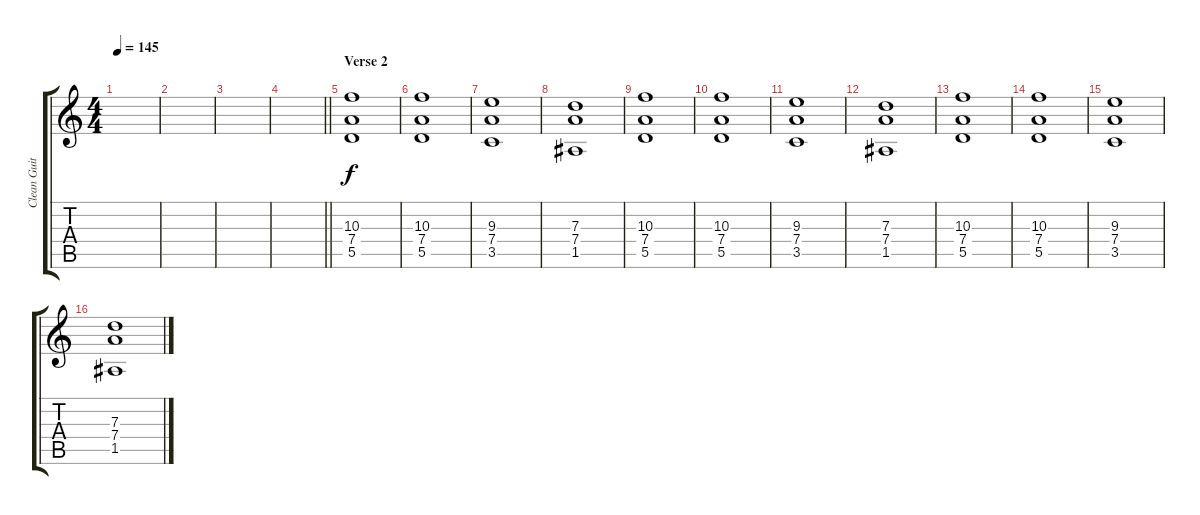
\track ("Clean Guitar" "Clean Guit") {instrument electricguitarclean}
\staff {score tabs}
\tuning (E4 B3 G3 D3 A2 E2) {hide}
\ts (4 4)
\tempo 145
\clef g2
\ks c
|
|
|
\barLineRight lightlight
|
\section ("" "Verse 2")
(10.3 7.4 5.5).1 |
(10.3 7.4 5.5).1 |
(9.3 7.4 3.5).1 |
(7.3 7.4 1.5).1 |
(10.3 7.4 5.5).1 |
(10.3 7.4 5.5).1 |
(9.3 7.4 3.5).1 |
(7.3 7.4 1.5).1 |
(10.3 7.4 5.5).1 |
(10.3 7.4 5.5).1 |
(9.3 7.4 3.5).1 |
(7.3 7.4 1.5).1
